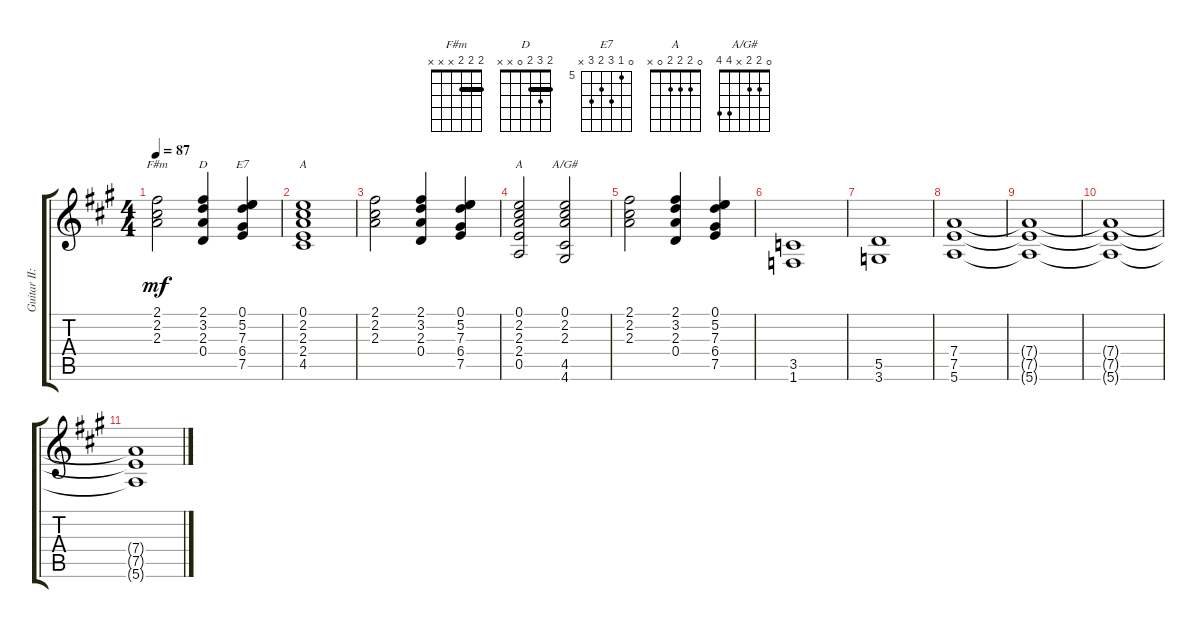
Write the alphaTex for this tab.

\track ("Guitar II: Jake" "Guitar II:") {instrument electricguitarclean}
\staff {score tabs}
\tuning (E4 B3 G3 D3 A2 E2) {hide}
\chord ("F#m" 2 2 2 x x x) {barre 2}
\chord ("D" 2 3 2 0 x x) {barre 2}
\chord ("E7" 0 5 7 6 7 x) {firstfret 5}
\chord ("A" 0 2 2 2 4 x)
\chord ("A" 0 2 2 2 0 x)
\chord ("A/G#" 0 2 2 x 4 4)
\ts (4 4)
\tempo 87
\clef g2
\ks a
(2.1 2.2 2.3).2{ch "F#m" dy mf} (2.1 3.2 2.3 0.4).4{ch "D"} (0.1 5.2 7.3 6.4 7.5).4{ch "E7"} |
(0.1 2.2 2.3 2.4 4.5).1{ch "A"} |
(2.1 2.2 2.3).2 (2.1 3.2 2.3 0.4).4 (0.1 5.2 7.3 6.4 7.5).4 |
(0.1 2.2 2.3 2.4 0.5).2{ch "A"} (0.1 2.2 2.3 4.5 4.6).2{ch "A/G#"} |
(2.1 2.2 2.3).2 (2.1 3.2 2.3 0.4).4 (0.1 5.2 7.3 6.4 7.5).4 |
(3.5 1.6).1 |
(5.5 3.6).1 |
(7.4 7.5 5.6).1 |
(7.4{t} 7.5{t} 5.6{t}).1 |
(7.4{t} 7.5{t} 5.6{t}).1 |
(7.4{t} 7.5{t} 5.6{t}).1
